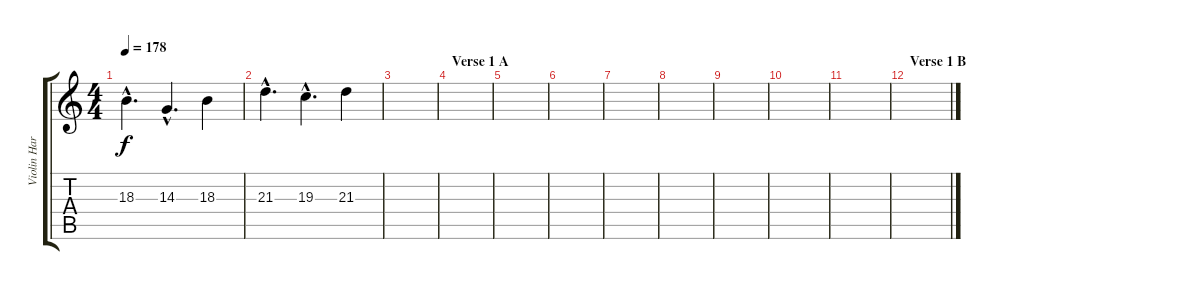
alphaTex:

\track ("Violin Harmony" "Violin Har") {instrument violin}
\staff {score tabs}
\tuning (D4 A3 F3 C3 G2 D2) {hide}
\ts (4 4)
\tempo 178
\clef g2
\ks c
18.3{hac}.4{d dy f} 14.3{hac}.4{d} 18.3.4 |
21.3{hac}.4{d} 19.3{hac}.4{d} 21.3.4 |
|
\section ("" "Verse 1 A")
|
|
|
|
|
|
|
|
\section ("" "Verse 1 B")
